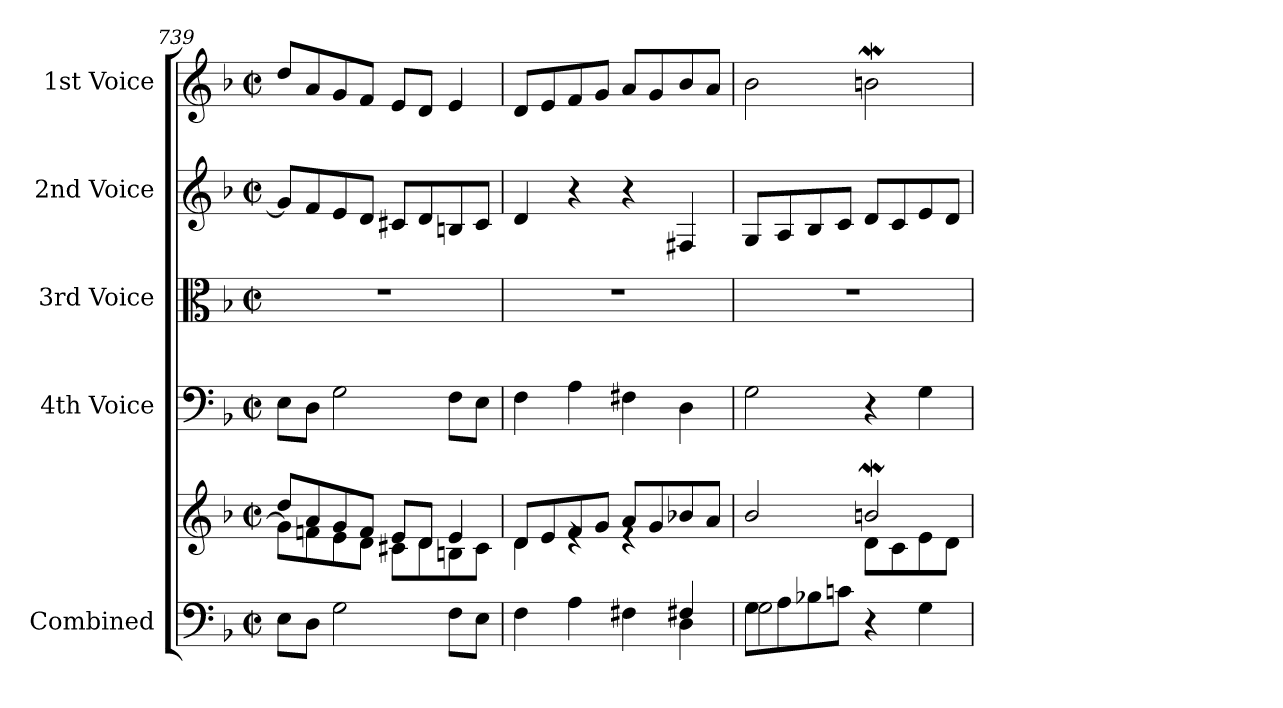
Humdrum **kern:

**kern	**kern	**kern	**kern	**kern	**kern
*part5	*part5	*part4	*part3	*part2	*part1
*staff6	*staff5	*staff4	*staff3	*staff2	*staff1
*I"Combined	*	*I"4th Voice	*I"3rd Voice	*I"2nd Voice	*I"1st Voice
*clefF4	*clefG2	*clefF4	*clefC3	*clefG2	*clefG2
*k[b-]	*k[b-]	*k[b-]	*k[b-]	*k[b-]	*k[b-]
*M2/2	*M2/2	*M2/2	*M2/2	*M2/2	*M2/2
*met(c|)	*met(c|)	*met(c|)	*met(c|)	*met(c|)	*met(c|)
=739	=739	=739	=739	=739	=739
*	*^	*	*	*	*
8E\L	8dd/L	8g\L]	8E\L	1r	8g/L]	8dd/L
8D\J	8a/	8fn\	8D\J	.	8f/	8a/
2G\	8g/	8e\	2G\	.	8e/	8g/
.	8f/J	8d\J	.	.	8d/J	8f/J
.	8e/L	8c#X\L	.	.	8c#X/L	8e/L
.	8d/J	8d\	.	.	8d/	8d/J
8F\L	4e/	8Bn\	8F\L	.	8Bn/	4e/
8E\J	.	8c#\J	8E\J	.	8c#/J	.
!!LO:PB:g=z
=740	=740	=740	=740	=740	=740	=740
*^	*	*	*	*	*	*
2.ryy	4F\	8d/L	4d\	4F\	1r	4d/	8d/L
.	.	8e/	.	.	.	.	8e/
.	4A\	8f/	4re	4A\	.	4r	8f/
.	.	8g/J	.	.	.	.	8g/J
.	4F#X\	8a/L	4re	4F#X\	.	4r	8a/L
.	.	8g/	.	.	.	.	8g/
4F#X/	4D\	8b-X/	4ryy	4D\	.	4F#X/	8b-/
.	.	8a/J	.	.	.	.	8a/J
=741	=741	=741	=741	=741	=741	=741	=741
8G\L	2G\	2b-/	2ryy	2G\	1r	8G/L	2b-\
8A\	.	.	.	.	.	8A/	.
8B-X\	.	.	.	.	.	8B-/	.
8cn\J	.	.	.	.	.	8c/J	.
2ryy	4r	2bnW/	8d\L	4r	.	8d/L	2bnW\
.	.	.	8c\	.	.	8c/	.
.	4G\	.	8e\	4G\	.	8e/	.
.	.	.	8d\J	.	.	8d/J	.
*v	*v	*	*	*	*	*	*
*	*v	*v	*	*	*	*
=	=	=	=	=	=
*-	*-	*-	*-	*-	*-
